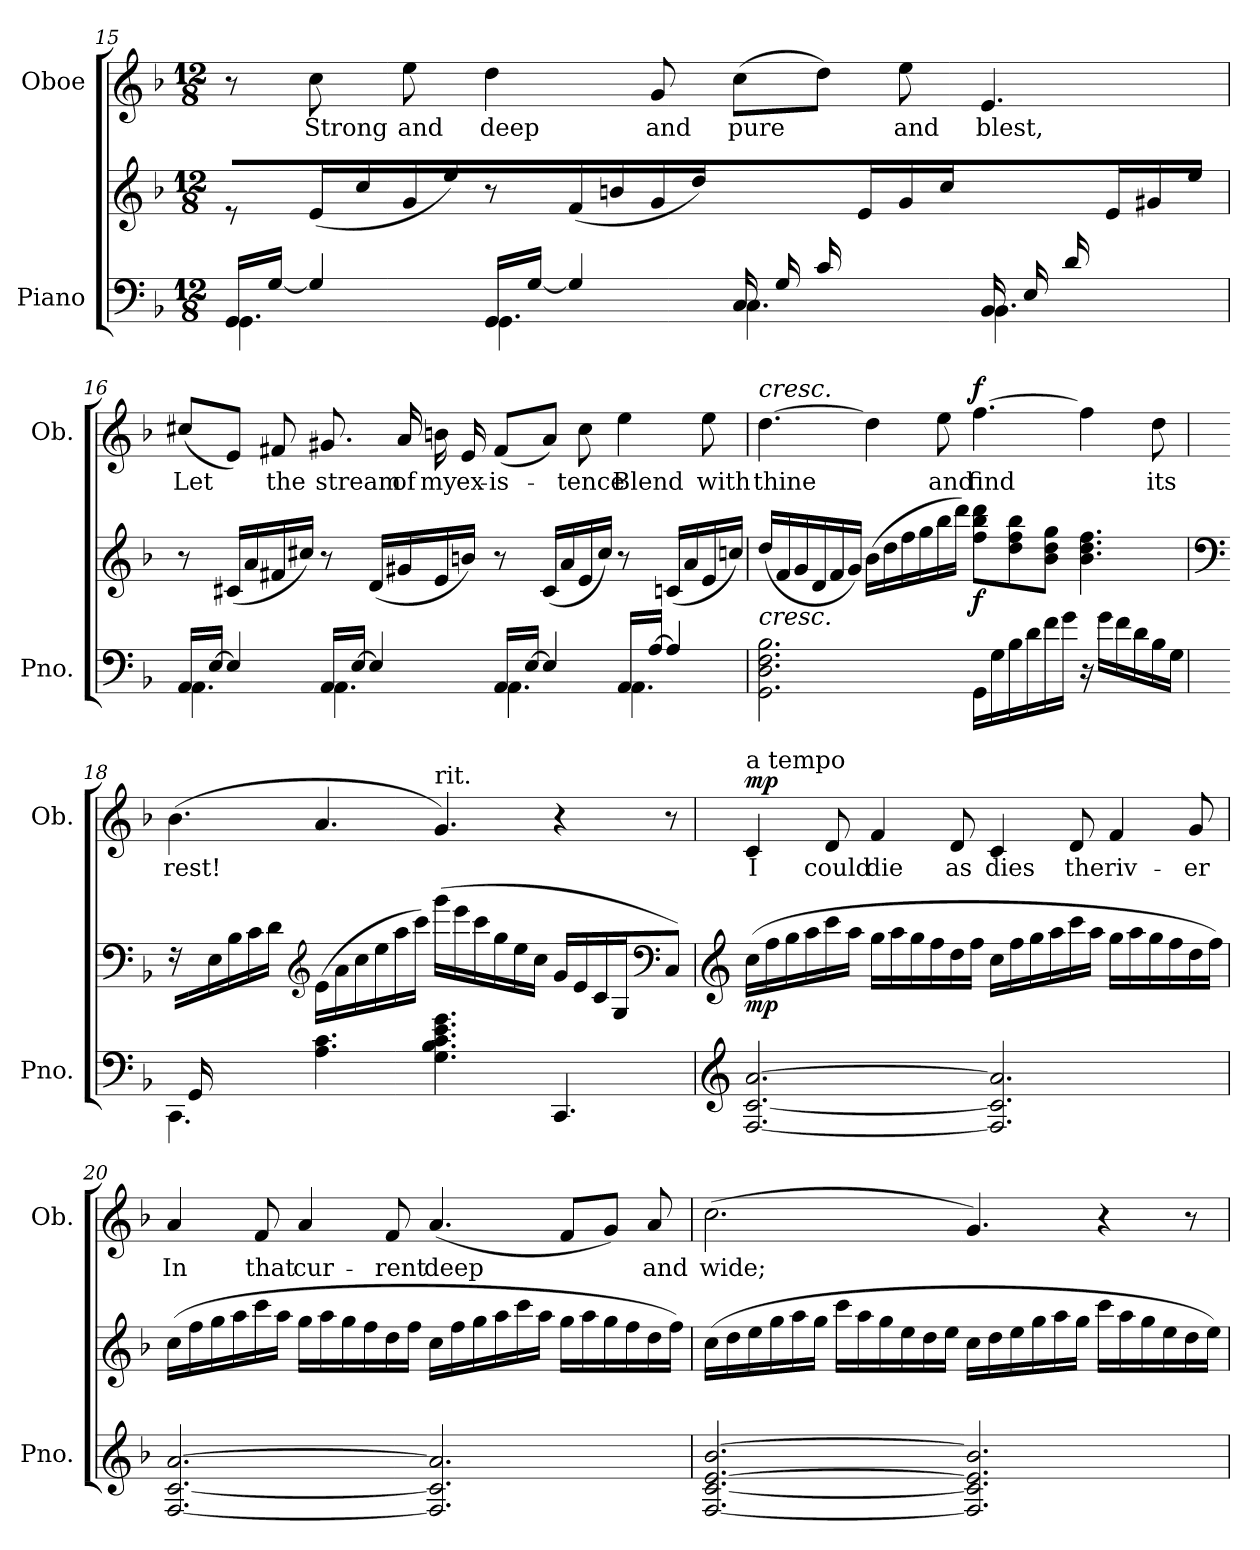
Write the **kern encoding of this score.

**kern	**kern	**dynam	**kern	**text	**dynam
*part2	*part2	*part2	*part1	*part1	*part1
*staff3	*staff2	*staff2/3	*staff1	*staff1	*staff1
*I"Piano	*	*	*I"Oboe	*	*
*I'Pno.	*	*	*I'Ob.	*	*
!!LO:PB:g=z
*clefF4	*clefG2	*	*clefG2	*	*
*k[b-]	*k[b-]	*	*k[b-]	*	*
*M12/8	*M12/8	*	*M12/8	*	*
=15	=15	=15	=15	=15	=15
*^	*	*	*	*	*
*	*^	*	*	*	*	*
2.ryy	16GG/LL	4.GG\	8r	.	8r	.	.
.	[16G/JJ	.	.	.	.	.	.
!	!	!	!	!	!	!LO:LY:b	!
.	4G/]	.	(16e/LL	.	8cc\	Strong	.
.	.	.	16cc/	.	.	.	.
!	!	!	!	!	!	!LO:LY:b	!
.	.	.	16g/	.	8ee\	and	.
.	.	.	16ee/JJ)	.	.	.	.
!	!	!	!	!	!	!LO:LY:b	!
.	16GG/LL	4.GG\	8r	.	4dd\	deep	.
.	[16G/JJ	.	.	.	.	.	.
.	4G/]	.	(16f/LL	.	.	.	.
.	.	.	16bn/	.	.	.	.
!	!	!	!	!	!	!LO:LY:b	!
.	.	.	16g/	.	8g/	and	.
.	.	.	16dd/JJ)	.	.	.	.
!	!	!	!	!	!	!LO:LY:b	!
16C/LL	4.C\	2.ryy	8.ryy	.	(8cc\L	pure	.
16G/	.	.	.	.	.	.	.
16c/	.	.	.	.	8dd\J)	.	.
8.ryy	.	.	16e\	.	.	.	.
!	!	!	!	!	!	!LO:LY:b	!
.	.	.	16g\	.	8ee\	and	.
.	.	.	16cc\JJ	.	.	.	.
!	!	!	!	!	!	!LO:LY:b	!
16BB-/LL	4.BB-\	.	8.ryy	.	4.e/	blest,	.
16E/	.	.	.	.	.	.	.
16d/	.	.	.	.	.	.	.
8.ryy	.	.	16e\	.	.	.	.
.	.	.	16g#X\	.	.	.	.
.	.	.	16ee\JJ	.	.	.	.
*	*v	*v	*	*	*	*	*
!!LO:LB:g=z
=16	=16	=16	=16	=16	=16	=16
!	!	!	!	!	!LO:LY:b	!
16AA/LL	4.AA\	8r	.	(8cc#X/L	Let	.
[16E/JJ	.	.	.	.	.	.
4E/]	.	(16c#X/LL	.	8e/J)	.	.
.	.	16a/	.	.	.	.
!	!	!	!	!	!LO:LY:b	!
.	.	16f#X/	.	8f#X/	the	.
.	.	16cc#X/JJ)	.	.	.	.
!	!	!	!	!	!LO:LY:b	!
16AA/LL	4.AA\	8r	.	8.g#X/	stream	.
[16E/JJ	.	.	.	.	.	.
4E/]	.	(16d/LL	.	.	.	.
!	!	!	!	!	!LO:LY:b	!
.	.	16g#X/	.	16a/	of	.
!	!	!	!	!	!LO:LY:b	!
.	.	16e/	.	16bn\	my	.
!	!	!	!	!	!LO:LY:b	!
.	.	16bn/JJ)	.	16e/	ex-	.
!	!	!	!	!	!LO:LY:b	!
16AA/LL	4.AA\	8r	.	(8f#/L	-is-	.
[16E/JJ	.	.	.	.	.	.
4E/]	.	(16c#/LL	.	8a/J)	.	.
.	.	16a/	.	.	.	.
!	!	!	!	!	!LO:LY:b	!
.	.	16e/	.	8cc#\	-tence	.
.	.	16cc#/JJ)	.	.	.	.
!	!	!	!	!	!LO:LY:b	!
16AA/LL	4.AA\	8r	.	4ee\	Blend	.
[16A/JJ	.	.	.	.	.	.
4A/]	.	(16cn/LL	.	.	.	.
.	.	16a/	.	.	.	.
!	!	!	!	!	!LO:LY:b	!
.	.	16e/	.	8ee\	with	.
.	.	16ccn/JJ)	.	.	.	.
*v	*v	*	*	*	*	*
!!LO:LB:g=z
=17	=17	=17	=17	=17	=17
!	!	!	!LO:TX:a:i:t=cresc.	!	!
!	!LO:TX:b:i:t=cresc.	!	!	!	!
!	!	!	!	!LO:LY:b	!
2.GG\ 2.D\ 2.F\ 2.B-\	(16dd/LL	.	[4.dd\	thine	.
.	16f/	.	.	.	.
.	16g/	.	.	.	.
.	16d/	.	.	.	.
.	16f/	.	.	.	.
.	16g/JJ)	.	.	.	.
.	(16b-\LL	.	4dd\]	.	.
.	16dd\	.	.	.	.
.	16ff\	.	.	.	.
.	16gg\	.	.	.	.
!	!	!	!	!LO:LY:b	!
.	16bb-\	.	8ee\	and	.
.	16ddd\JJ)	.	.	.	.
!	!	!LO:DY:b	!	!LO:LY:b	!LO:DY:a
16GG\LL	8ff\ 8bb-\ 8ddd\L	f	[4.ff\	find	f
16G\	.	.	.	.	.
16B-\	8dd\ 8ff\ 8bb-\	.	.	.	.
16d\	.	.	.	.	.
16f\	8b-\ 8dd\ 8gg\J	.	.	.	.
16g\JJ	.	.	.	.	.
16r	4.b-\ 4.dd\ 4.ff\	.	4ff\]	.	.
16g\LL	.	.	.	.	.
16f\	.	.	.	.	.
16d\	.	.	.	.	.
!	!	!	!	!LO:LY:b	!
16B-\	.	.	8dd\	its	.
16G\JJ	.	.	.	.	.
!!LO:PB:g=z
=18	=18	=18	=18	=18	=18
*	*clefF4	*	*	*	*
*^	*	*	*	*	*
!	!	!	!	!	!LO:LY:b	!
16ryy	4.CC\	16r	.	(4.b-\	rest!	.
(16GG/LL	.	16ryy	.	.	.	.
1ryy	.	16E\	.	.	.	.
.	.	16B-\	.	.	.	.
.	.	16c\	.	.	.	.
.	.	16d\JJ)	.	.	.	.
*	*	*clefG2	*	*	*	*
.	4.A\ 4.c\	(16e\LL	.	4.a/	.	.
.	.	16a\	.	.	.	.
.	.	16cc\	.	.	.	.
.	.	16ee\	.	.	.	.
.	.	16aa\	.	.	.	.
.	.	16ccc\JJ)	.	.	.	.
!	!	!	!	!LO:TX:a:t=rit.	!	!
.	4.G\ 4.B-\ 4.c\ 4.e\ 4.g\	(16ggg\LL	.	4.g/)	.	.
.	.	16eee\	.	.	.	.
.	.	16ccc\	.	.	.	.
.	.	16gg\	.	.	.	.
.	.	16ee\	.	.	.	.
.	.	16cc\JJ	.	.	.	.
4.ryy	4.CC/	16g/LL	.	4r	.	.
.	.	16e/	.	.	.	.
.	.	16c/	.	.	.	.
.	.	16G/J	.	.	.	.
*	*	*clefF4	*	*	*	*
.	.	8C/J)	.	8r	.	.
*v	*v	*	*	*	*	*
!!LO:LB:g=z
=19	=19	=19	=19	=19	=19
*clefG2	*clefG2	*	*	*	*
!	!	!	!LO:TX:a:t=a tempo	!	!
!	!	!LO:DY:b	!	!LO:LY:b	!LO:DY:a
[2.F/ [2.c/ [2.a/	(16cc\LL	mp	4c/	I	mp
.	16ff\	.	.	.	.
.	16gg\	.	.	.	.
.	16aa\	.	.	.	.
!	!	!	!	!LO:LY:b	!
.	16ccc\	.	8d/	could	.
.	16aa\JJ	.	.	.	.
!	!	!	!	!LO:LY:b	!
.	16gg\LL	.	4f/	die	.
.	16aa\	.	.	.	.
.	16gg\	.	.	.	.
.	16ff\	.	.	.	.
!	!	!	!	!LO:LY:b	!
.	16dd\	.	8d/	as	.
.	16ff\JJ	.	.	.	.
!	!	!	!	!LO:LY:b	!
2.F/] 2.c/] 2.a/]	16cc\LL	.	4c/	dies	.
.	16ff\	.	.	.	.
.	16gg\	.	.	.	.
.	16aa\	.	.	.	.
!	!	!	!	!LO:LY:b	!
.	16ccc\	.	8d/	the	.
.	16aa\JJ	.	.	.	.
!	!	!	!	!LO:LY:b	!
.	16gg\LL	.	4f/	riv-	.
.	16aa\	.	.	.	.
.	16gg\	.	.	.	.
.	16ff\	.	.	.	.
!	!	!	!	!LO:LY:b	!
.	16dd\	.	8g/	-er	.
.	16ff\JJ)	.	.	.	.
!!LO:LB:g=z
=20	=20	=20	=20	=20	=20
!	!	!	!	!LO:LY:b	!
[2.F/ [2.c/ [2.a/	(16cc\LL	.	4a/	In	.
.	16ff\	.	.	.	.
.	16gg\	.	.	.	.
.	16aa\	.	.	.	.
!	!	!	!	!LO:LY:b	!
.	16ccc\	.	8f/	that	.
.	16aa\JJ	.	.	.	.
!	!	!	!	!LO:LY:b	!
.	16gg\LL	.	4a/	cur-	.
.	16aa\	.	.	.	.
.	16gg\	.	.	.	.
.	16ff\	.	.	.	.
!	!	!	!	!LO:LY:b	!
.	16dd\	.	8f/	-rent	.
.	16ff\JJ	.	.	.	.
!	!	!	!	!LO:LY:b	!
2.F/] 2.c/] 2.a/]	16cc\LL	.	(4.a/	deep	.
.	16ff\	.	.	.	.
.	16gg\	.	.	.	.
.	16aa\	.	.	.	.
.	16ccc\	.	.	.	.
.	16aa\JJ	.	.	.	.
.	16gg\LL	.	8f/L	.	.
.	16aa\	.	.	.	.
.	16gg\	.	8g/J)	.	.
.	16ff\	.	.	.	.
!	!	!	!	!LO:LY:b	!
.	16dd\	.	8a/	and	.
.	16ff\JJ)	.	.	.	.
!!LO:PB:g=z
=21	=21	=21	=21	=21	=21
!	!	!	!	!LO:LY:b	!
[2.F/ [2.c/ [2.e/ [2.b-/	(16cc\LL	.	(2.cc\	wide;	.
.	16dd\	.	.	.	.
.	16ee\	.	.	.	.
.	16gg\	.	.	.	.
.	16aa\	.	.	.	.
.	16gg\JJ	.	.	.	.
.	16ccc\LL	.	.	.	.
.	16aa\	.	.	.	.
.	16gg\	.	.	.	.
.	16ee\	.	.	.	.
.	16dd\	.	.	.	.
.	16ee\JJ	.	.	.	.
2.F/] 2.c/] 2.e/] 2.b-/]	16cc\LL	.	4.g/)	.	.
.	16dd\	.	.	.	.
.	16ee\	.	.	.	.
.	16gg\	.	.	.	.
.	16aa\	.	.	.	.
.	16gg\JJ	.	.	.	.
.	16ccc\LL	.	4r	.	.
.	16aa\	.	.	.	.
.	16gg\	.	.	.	.
.	16ee\	.	.	.	.
.	16dd\	.	8r	.	.
.	16ee\JJ)	.	.	.	.
=	=	=	=	=	=
*-	*-	*-	*-	*-	*-
